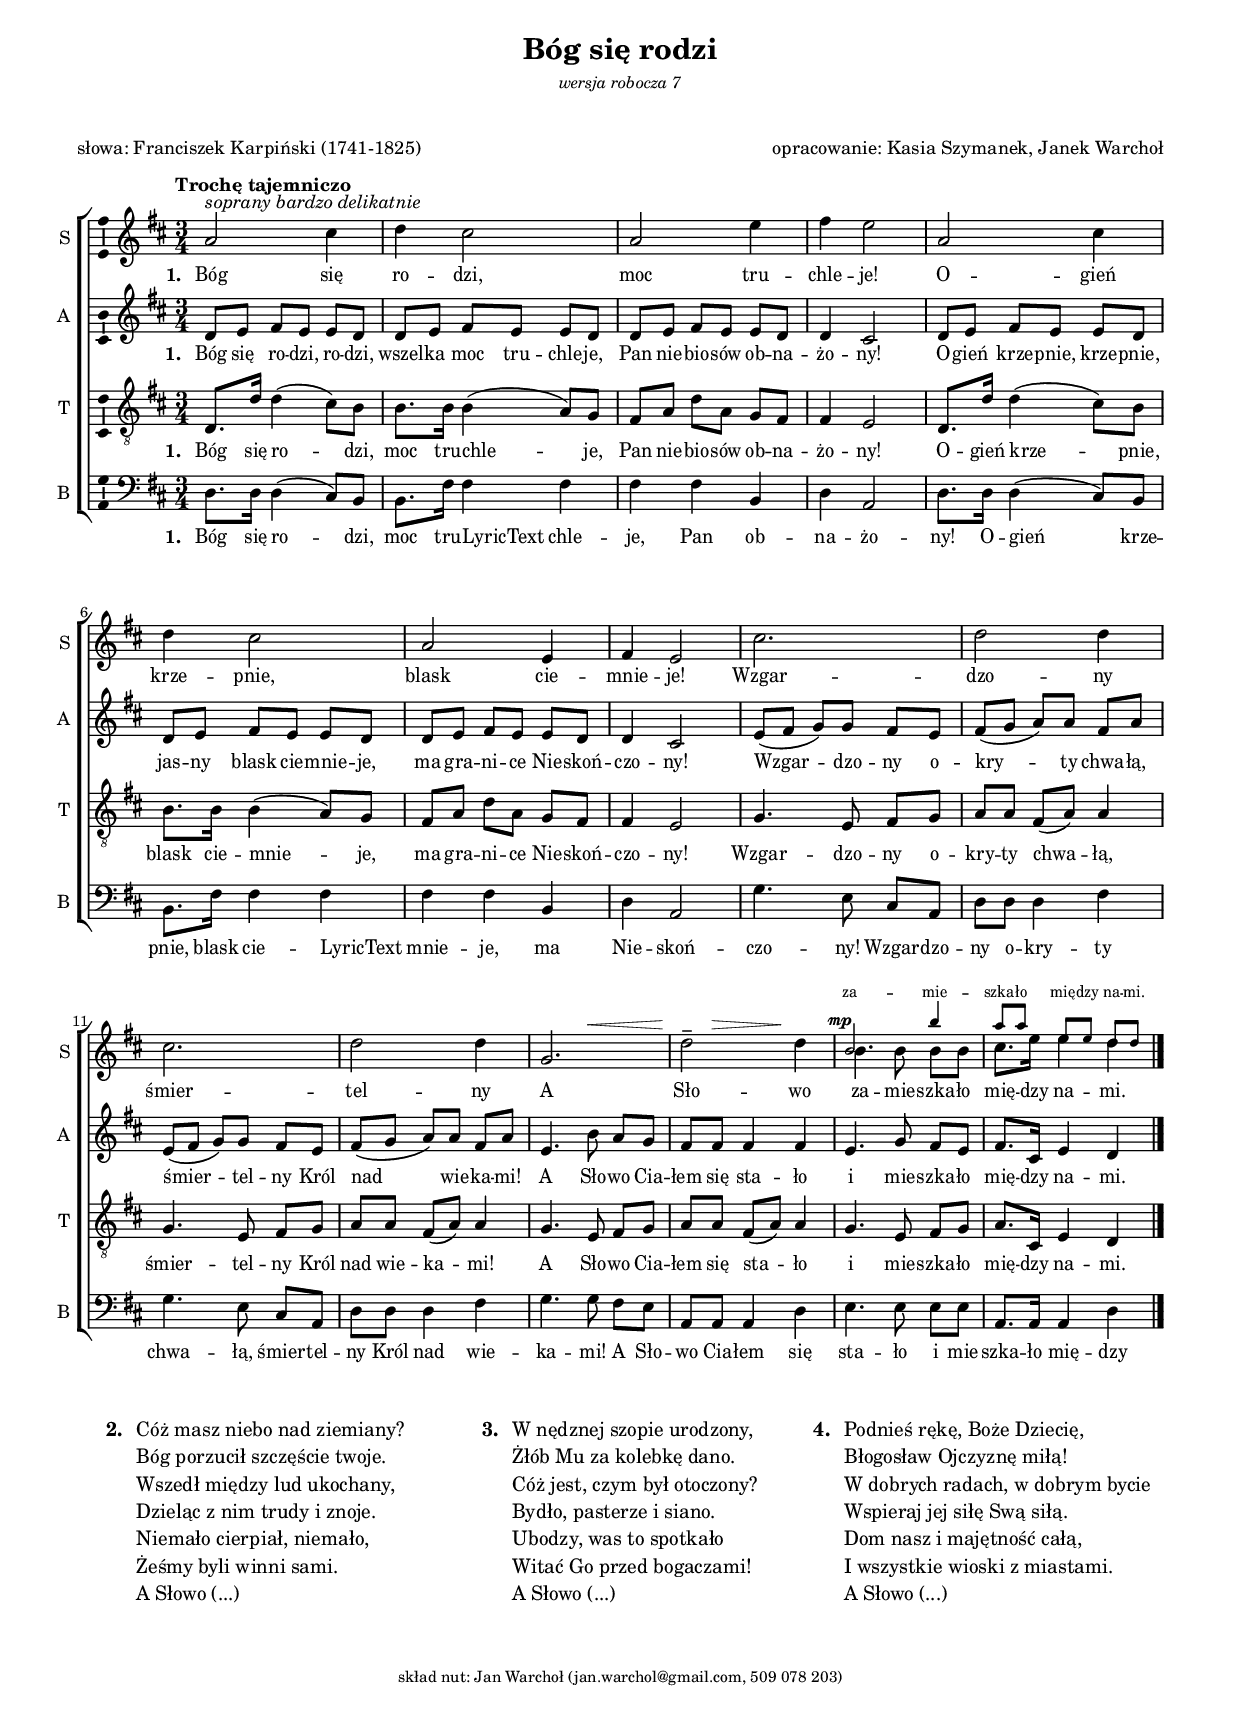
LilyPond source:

\version "2.19.0"
#(ly:set-option 'strokeadjust #t)

\header {
  title = \markup "Bóg się rodzi"
  subsubtitle = \markup \column { \normal-text \italic "wersja robocza 7" " " " " }
  poet = "słowa: Franciszek Karpiński (1741-1825)"
  composer = "opracowanie: Kasia Szymanek, Janek Warchoł"
}

%--------------------------------MELODIA
metrumitp = {
  \key d \major
  \time 3/4
  \set Timing.beamExceptions = #'()
  \tempo "Trochę tajemniczo"
}
melodiaSopranu =
\relative f' {
  \metrumitp
  <>^\markup \italic "soprany bardzo delikatnie"
  a2 cis4 |
  d4 cis2 |
  a2 e'4 |
  fis4 e2 |
  a,2 cis4 |
  d4 cis2 |
  a2 e4 |
  fis4 e2 |
  \repeat unfold 2 {
    cis'2. |
    d2 d4 |
  }
  \override Hairpin.height = #0.5
  \override Hairpin.thickness = #0.6
  << g,2. { s4. s \< } >> |
  << d'2\! -- { s8 s4\> s8\! } >> d4 |
  <<
    {
      b4. b8 b b |
      cis8. e16 e4 d |
    }
    \new Voice = sopranPierwszy {
      \voiceOne
      \set fontSize = #-2
      b2-\tweak X-offset -2 ^\mp b'4 |
      a8 a e e d d |
    }
    \new Lyrics \with { alignAboveContext = sopran }
    \lyricsto sopranPierwszy \lyricmode {
      \set fontSize = #-2
      za -- mie -- szka -- ło mię -- dzy na -- mi.
    }
  >>
  \bar "|."
}

melodiaAltu =
\relative f' {
  \metrumitp
  \repeat unfold 2 {
    d8 e fis e e d |
    d8 e fis e e d |
    d8 e fis e e d |
    d4 cis2 |
  }
  \repeat unfold 2 {
    e8( fis g) g fis e |
    fis8( g a) a fis a |
  }
  e4. b'8 a g |
  fis8 fis fis4 fis |
  e4. g8 fis e |
  fis8. cis16 e4 d |
  \bar "|."
}

melodiaTenorow =
\relative f {
  \metrumitp
  \repeat unfold 2 {
    d8. d'16 d4( cis8) b |
    b8. b16 b4( a8) g |
    fis8 a d a g fis |
    fis4 e2 |
  }
  \repeat unfold 3 {
    g4. e8 fis g |
    a8 a fis( a) a4 |
  }
  g4. e8 fis g |
  a8. cis,16 e4 d |
  \bar "|."
}

melodiaBasow =
\relative f {
  \metrumitp
  \repeat unfold 2 {
    d8. d16 d4( cis8) b |
    b8. fis'16 fis4 fis |
    fis4 fis b, |
    d4 a2 |
  }
  \repeat unfold 2 {
    g'4. e8 cis a |
    d8 d d4 fis |
  }
  g4. g8 fis e |
  a,8 a a4 d |
  e4. e8 e e |
  a,8. a16 a4 d |
  \bar "|."
}
akordy = \chordmode {
}

%--------------------------------SŁOWA

wzgardzony = \lyricmode {
  Wzgar -- dzo -- ny o -- kry -- ty chwa -- łą,
  śmier -- tel -- ny Król nad wie -- ka -- mi!
  A Sło -- wo Cia -- łem się sta -- ło
  i mie -- szka -- ło mię -- dzy na -- mi.
  i mie -- szka -- ło mię -- dzy na -- mi.
}

tekstSopranu = \lyricmode {
  \set stanza = "1. "
  Bóg się ro -- dzi, moc  tru -- chle -- je!
  O -- gień krze -- pnie, blask cie -- mnie -- je!
  Wzgar -- dzo -- ny \break śmier -- tel -- ny
  A Sło -- wo
  za -- mie -- szka -- ło mię -- dzy na -- mi.
}
tekstAltu = \lyricmode {
  \set stanza = "1. "
  Bóg się ro -- dzi, ro -- dzi, wszel -- ka moc  tru -- chle -- je,
  Pan nie -- bio -- sów ob -- na -- żo -- ny!
  O -- gień krze -- pnie,  krze -- pnie, jas -- ny blask cie -- mnie -- je,
  ma gra -- ni -- ce Nie -- skoń -- czo -- ny!
  \wzgardzony
}
tekstTenorow = \lyricmode {
  \set stanza = "1. "
  Bóg się ro -- dzi, moc  tru -- chle -- je,
  Pan nie -- bio -- sów ob -- na -- żo -- ny!
  O -- gień krze -- pnie, blask cie -- mnie -- je,
  ma gra -- ni -- ce Nie -- skoń -- czo -- ny!
  \wzgardzony
}
tekstBasow = \lyricmode {
  \set stanza = "1. "
  Bóg się ro -- dzi, moc  tru -- \once \tweak X-offset 0 LyricText chle -- je,
  Pan ob -- na -- żo -- ny!
  O -- gień krze -- pnie, blask cie -- \once \tweak X-offset 0 LyricText mnie -- je,
  ma Nie -- skoń -- czo -- ny!
  \wzgardzony
}

zwrotkaII = \markup \column {
  "Cóż masz niebo nad ziemiany? "
  "Bóg porzucił szczęście twoje."
  "Wszedł między lud ukochany,"
  "Dzieląc z nim trudy i znoje."
  "Niemało cierpiał, niemało,"
  "Żeśmy byli winni sami."
  "A Słowo (...)"
}
zwrotkaIII = \markup \column {
  "W nędznej szopie urodzony, "
  "Żłób Mu za kolebkę dano."
  "Cóż jest, czym był otoczony?"
  "Bydło, pasterze i siano."
  "Ubodzy, was to spotkało"
  "Witać Go przed bogaczami!"
  "A Słowo (...)"
}
zwrotkaIV = \markup \column {
  "Podnieś rękę, Boże Dziecię,"
  "Błogosław Ojczyznę miłą!"
  "W dobrych radach, w dobrym bycie"
  "Wspieraj jej siłę Swą siłą."
  "Dom nasz i majętność całą,"
  "I wszystkie wioski z miastami."
  "A Słowo (...)"
}
zwrotkaV = \markup {
}

%--------------------------------USTAWIENIA

#(set-global-staff-size 16)

\paper {
  indent = 2 \mm
  system-count = 3
  short-indent = 2 \mm
  left-margin = 13 \mm
  right-margin = 13 \mm
  top-markup-spacing #'basic-distance = 5
  markup-system-spacing #'basic-distance = 24
  system-system-spacing #'basic-distance = 18
  system-system-spacing #'padding = 1
  score-markup-spacing #'basic-distance = 15
  %ragged-last-bottom = ##f
}

#(define powiekszenie-zwrotek '(1.05 . 1.1))
#(define interlinia '(baseline-skip . 3)) % 3 is Lily default
odstepMiedzyZwrotkami = \markup \vspace #2
odstepOdNumeruDoZwrotki = \markup \hspace #1

\layout {
  \override LyricText #'stencil =
  #(lambda (grob)
     (ly:stencil-scale (lyric-text::print grob) 0.9 1))
}

%--------------------------------STRUKTURA

\score {
  \new ChoirStaff <<
    \new ChordNames {
      \germanChords
      \set chordNameLowercaseMinor = ##t
      \akordy
    }
    \new Staff = sopran {
      \clef treble
      \set Staff.instrumentName = "S "
      \set Staff.shortInstrumentName = "S "
      \new Voice = sopran
      \with { \consists "Ambitus_engraver" } {
        \set Staff.midiInstrument = "clarinet"
        \dynamicUp
        \tupletUp
        \melodiaSopranu
      }
    }
    \new Lyrics \lyricsto sopran \tekstSopranu

    \new Staff = alt
    \with { \consists "Ambitus_engraver" } {
      \clef treble
      \set Staff.instrumentName = "A "
      \set Staff.shortInstrumentName = "A "
      \new Voice = alt {
        \set Staff.midiInstrument = "clarinet"
        \dynamicUp
        \tupletUp
        \melodiaAltu
      }
    }
    \new Lyrics \lyricsto alt \tekstAltu

    \new Staff = tenor
    \with { \consists "Ambitus_engraver" } {
      \clef "treble_8"
      \set Staff.instrumentName = "T "
      \set Staff.shortInstrumentName = "T "
      \new Voice = tenor {
        \set Staff.midiInstrument = "clarinet"
        \dynamicUp
        \tupletUp
        \melodiaTenorow
      }
    }
    \new Lyrics \lyricsto tenor \tekstTenorow

    \new Staff = bas
    \with { \consists "Ambitus_engraver" } {
      \clef bass
      \set Staff.instrumentName = "B "
      \set Staff.shortInstrumentName = "B "
      \new Voice = bas {
        \set Staff.midiInstrument = "clarinet"
        \dynamicUp
        \tupletUp
        \melodiaBasow
      }
    }
    \new Lyrics \lyricsto bas \tekstBasow
  >>
  \layout {
  }
  \midi {
    \tempo 4=85
  }
}

\markup {
  \fill-line {
    \scale #powiekszenie-zwrotek {
      \null

      \override #interlinia
      \line {
        \bold
        "2."
        \odstepOdNumeruDoZwrotki
        \zwrotkaII
      }

      \null

      \override #interlinia
      \line {
        \bold
        "3."
        \odstepOdNumeruDoZwrotki
        \zwrotkaIII
      }

      \null

      \override #interlinia
      \line {
        \bold
        "4."
        \odstepOdNumeruDoZwrotki
        \zwrotkaIV
      }

      \null
    }
  }
}

%--------------------------------STOPKA

\paper {
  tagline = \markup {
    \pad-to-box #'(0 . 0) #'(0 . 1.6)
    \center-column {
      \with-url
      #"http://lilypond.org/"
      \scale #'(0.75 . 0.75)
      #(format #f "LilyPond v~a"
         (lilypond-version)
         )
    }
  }

  oddFooterMarkup = \markup {
    \override #'(baseline-skip . 1)
    \column {
      \fill-line {
        %% Copyright header field only on first page in each bookpart.
        \on-the-fly #part-first-page {
          \override #'(baseline-skip . 2)
          \center-column {
            \scale #'(1 . 1)
            \fromproperty #'header:copyright
            \scale #'(0.85 . 0.85)
            "skład nut: Jan Warchoł (jan.warchol@gmail.com, 509 078 203)"
          }
        }
      }
      \fill-line {
        %% Tagline header field only on last page in the book.
        \on-the-fly #last-page \fromproperty #'header:tagline
      }
    }
  }
}
